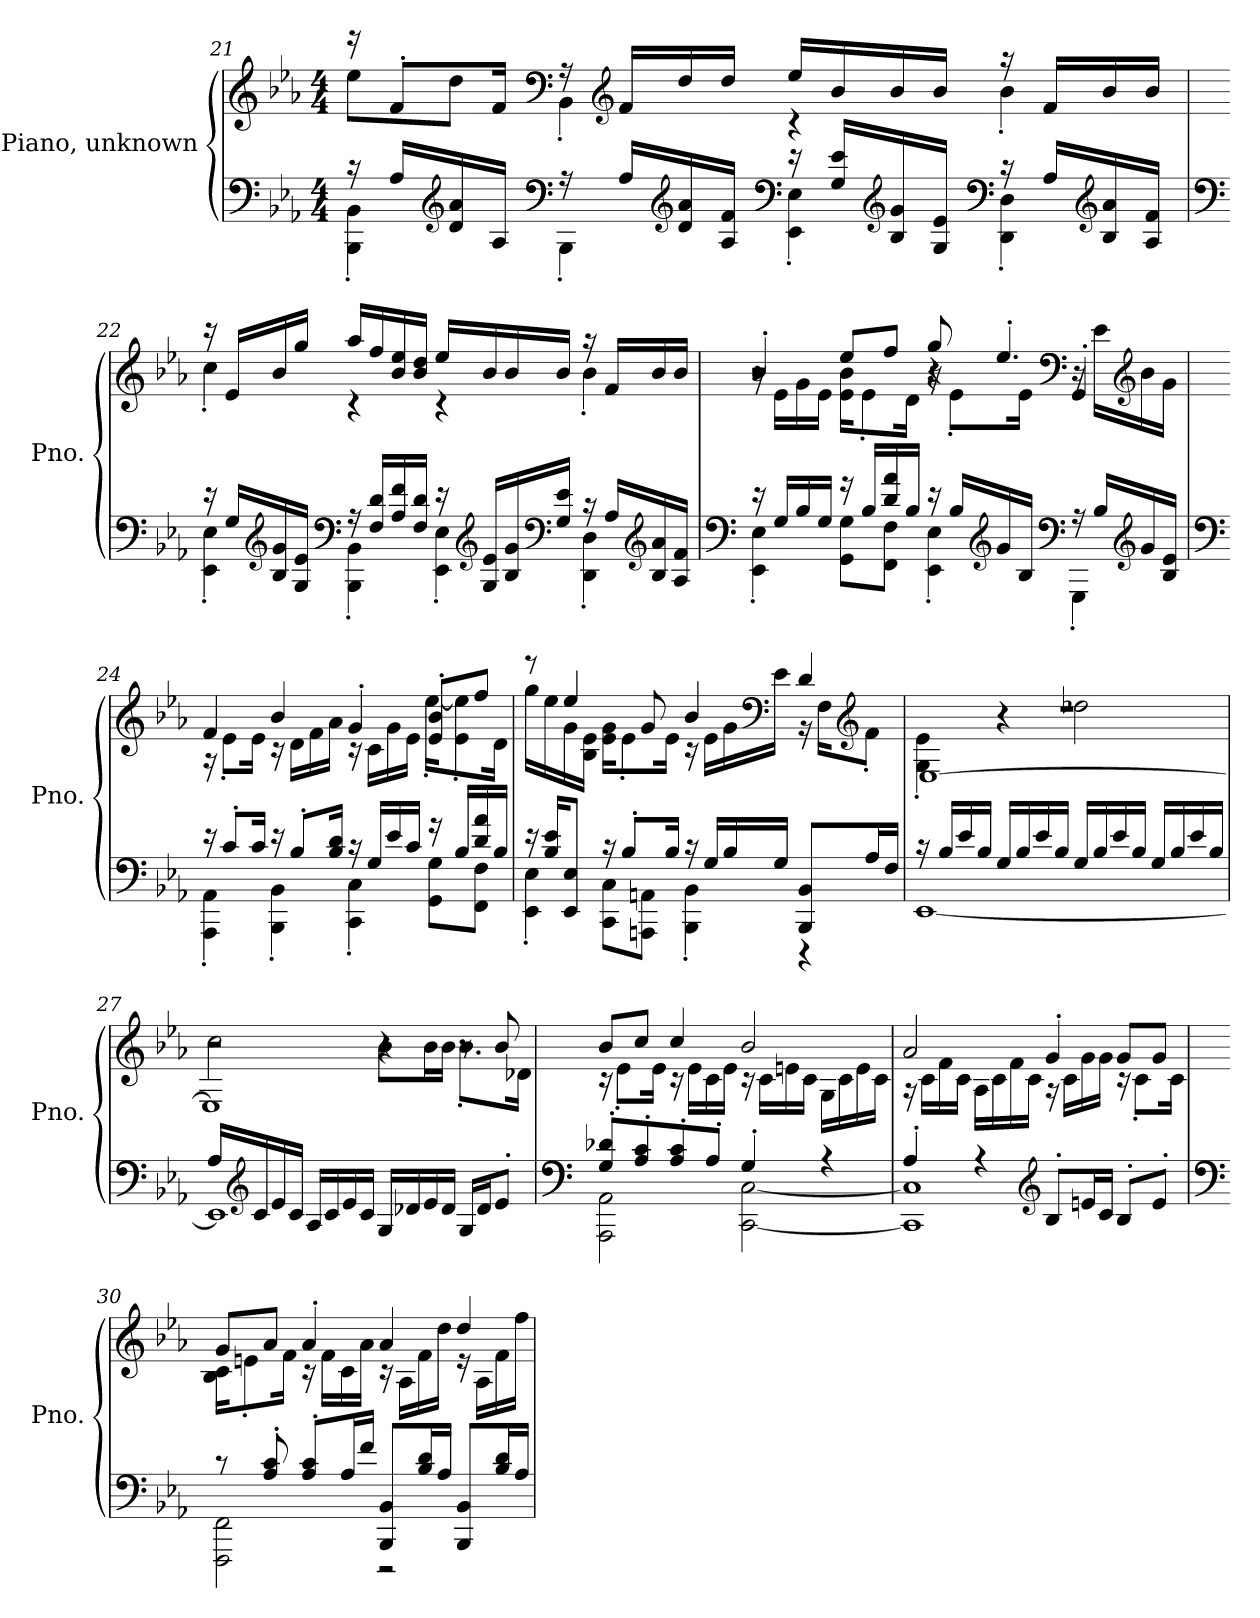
**kern	**kern
*part1	*part1
*staff2	*staff1
*I"Piano, unknown	*
*I'Pno.	*
!!LO:LB:g=z
*clefF4	*clefG2
*k[b-e-a-]	*k[b-e-a-]
*M4/4	*M4/4
=21	=21
*^	*^
16r	4BBB-\' 4BB-\'	16r	8ee-\L
16A-/LL	.	8f'/L	.
*clefG2	*	*	*
16d/ 16a-/	.	.	8dd\J
16A-/JJ	.	16f/Jk	.
*clefF4	*	*clefF4	*
16r	4BBB-'\	16r	4BB-'\
*	*	*clefG2	*
16A-/LL	.	16f/LL	.
*clefG2	*	*	*
16d/ 16a-/	.	16dd/	.
16A-/ 16f/JJ	.	16dd/JJ	.
*clefF4	*	*	*
16r	4EE-\' 4E-\'	16ee-/LL	4r
16G/ 16e-/LL	.	16b-/	.
*clefG2	*	*	*
16B-/ 16g/	.	16b-/	.
16G/ 16e-/JJ	.	16b-/JJ	.
*clefF4	*	*	*
16r	4DD\' 4D\'	16r	4b-'\
16A-/LL	.	16f/LL	.
*clefG2	*	*	*
16B-/ 16a-/	.	16b-/	.
16A-/ 16f/JJ	.	16b-/JJ	.
!!LO:LB:g=z	!!
=22	=22	=22	=22
*clefF4	*	*	*
16r	4EE-\' 4E-\'	16r	4cc'\
16G/LL	.	16e-/LL	.
*clefG2	*	*	*
16B-/ 16g/	.	16b-/	.
16G/ 16e-/JJ	.	16gg/JJ	.
*clefF4	*	*	*
16r	4BBB-\' 4BB-\'	16aa-/LL	4r
16F/ 16d/LL	.	16ff/	.
16A-/ 16f/	.	16b-/ 16ee-/	.
16F/ 16d/JJ	.	16b-/ 16dd/JJ	.
16r	4EE-\' 4E-\'	16ee-/LL	4r
*clefG2	*	*	*
16G/ 16e-/LL	.	16b-/	.
16B-/ 16g/	.	16b-/	.
*clefF4	*	*	*
16G/ 16e-/JJ	.	16b-/JJ	.
16r	4DD\' 4D\'	16r	4b-'\
16A-/LL	.	16f/LL	.
*clefG2	*	*	*
16B-/ 16a-/	.	16b-/	.
16A-/ 16f/JJ	.	16b-/JJ	.
*	*	*v	*v
!!LO:PB:g=z
=23	=23	=23
*clefF4	*	*
*	*	*^
*	*	*	*^
16r	4EE-\' 4E-\'	4b-'/	16r	2r
16G/LL	.	.	16e-\LL	.
16B-/	.	.	16g\	.
16G/JJ	.	.	16e-\JJ	.
16r	8GG\ 8G\L	8ee-/L	16e-\ 16b-\KL	.
16B-/LL	.	.	8e-'\	.
16d/ 16a-/	8FF\ 8F\J	8ff/J	.	.
16B-/JJ	.	.	16d\Jk	.
16r	4EE-\' 4E-\'	8gg/	16r	4r
16B-/LL	.	.	8e-'\L	.
*clefG2	*	*	*	*
16g/	.	4.ee-'/	.	.
16B-/JJ	.	.	16e-\Jk	.
*clefF4	*	*clefF4	*	*
16r	4GGG'\	.	16r	4GG'/
16B-/LL	.	.	16e-\LL	.
*clefG2	*	*clefG2	*	*
16g/	.	.	16b-\	.
16B-/ 16e-/JJ	.	.	16g\JJ	.
*	*	*v	*v	*v
=24	=24	=24
*clefF4	*	*
*	*	*^
16r	4AAA-\' 4AA-\'	4f/	16r
8c'/L	.	.	8e-'\L
16c/Jk	.	.	16e-\Jk
16r	4BBB-\' 4BB-\'	4b-/	16r
8B-'/L	.	.	16d\LL
.	.	.	16f\
16B-/ 16d/Jk	.	.	16a-\JJ
16r	4CC\' 4C\'	4g'/	16r
16G/LL	.	.	16c\LL
16e-/	.	.	16g\
16c/JJ	.	.	16e-\JJ
16r	8GG\ 8G\L	8e-/' 8b-/'L	[16ee-'\KL
16B-/LL	.	.	8e-\' 8ee-\]'
16d/ 16a-/	8FF\ 8F\J	8ff/J	.
16B-/JJ	.	.	16d\Jk
!!LO:LB:g=z	!!
=25	=25	=25	=25
16r	4EE-\' 4E-\'	8r	16gg\LL
16B-/ 16e-/KL	.	.	16ee-\
8EE-/ 8E-/J	.	4ee-/	16g\
.	.	.	16B-\ 16e-\JJ
16r	8CC\ 8C\L	.	16e-\ 16g\KL
8B-'/L	.	.	8e-'\
.	8AAAn\ 8AAn\J	8g/	.
16B-/Jk	.	.	16e-\Jk
16r	4BBB-\' 4BB-\'	4b-/	16r
16G/LL	.	.	16e-\LL
16B-/	.	.	16g\
*	*	*clefF4	*
16G/JJ	.	.	16e-\JJ
8BBB-/ 8BB-/L	4r	4d/	16r
.	.	.	16F\KL
*	*	*clefG2	*
16A-/L	.	.	8f'\J
16F/JJ	.	.	.
=26	=26	=26	=26
*	*	*	*^
16r	[1EE-	1r	4G\' 4e-\'	[1E-
16B-/LL	.	.	.	.
16e-/	.	.	.	.
16B-/JJ	.	.	.	.
16G/LL	.	.	4r	.
16B-/	.	.	.	.
16e-/	.	.	.	.
16B-/JJ	.	.	.	.
16G/LL	.	.	2dd-X\	.
16B-/	.	.	.	.
16e-/	.	.	.	.
16B-/JJ	.	.	.	.
16G/LL	.	.	.	.
16B-/	.	.	.	.
16e-/	.	.	.	.
16B-/JJ	.	.	.	.
!!LO:LB:g=z	!!	!!
=27	=27	=27	=27	=27
16A-/LL	1EE-]	2r	2cc\	1E-]
*clefG2	*	*	*	*
16c/	.	.	.	.
16e-/	.	.	.	.
16c/JJ	.	.	.	.
16A-/LL	.	.	.	.
16c/	.	.	.	.
16e-/	.	.	.	.
16c/JJ	.	.	.	.
16G/LL	.	4r	8b-\L	.
16d-X/	.	.	.	.
16e-/	.	.	16b-\L	.
16d-/JJ	.	.	16b-\JJ	.
16G/LL	.	8r	8.b-'\L	.
16d-/J	.	.	.	.
8e-'/J	.	8b-/	.	.
.	.	.	16d-X\Jk	.
*	*	*v	*v	*v
=28	=28	=28
*clefF4	*	*
*	*	*^
8G/' 8d-X/'L	2AAA-\ 2AA-\	8b-/L	16r
.	.	.	8e-'\L
8A-/' 8c/'	.	8cc/J	.
.	.	.	16e-\Jk
8A-/' 8c/'	.	4cc/	16r
.	.	.	16e-\LL
8A-'/J	.	.	16c\
.	.	.	16e-\JJ
4G'/	[2CC\ [2C\	2b-/	16r
.	.	.	16c\LL
.	.	.	16en\
.	.	.	16c\JJ
4r	.	.	16G\LL
.	.	.	16c\
.	.	.	16e\
.	.	.	16c\JJ
!!LO:LB:g=z	!!
=29	=29	=29	=29
4A-'/	1CC] 1C]	2a-/	16r
.	.	.	16c\LL
.	.	.	16f\
.	.	.	16c\JJ
4r	.	.	16A-\LL
.	.	.	16c\
.	.	.	16f\
.	.	.	16c\JJ
*clefG2	*	*	*
8B-'/L	.	4g'/	16r
.	.	.	16c\LL
16en/L	.	.	16g\
16c/JJ	.	.	16g\JJ
8B-'/L	.	8g/L	16r
.	.	.	8c'\L
8e'/J	.	8g/J	.
.	.	.	16c\Jk
=30	=30	=30	=30
*clefF4	*	*	*
8r	2FFF\ 2FF\	8g/L	16B-\ 16c\KL
.	.	.	8en'\
8A-/' 8c/'	.	8a-/J	.
.	.	.	16f\Jk
8A-/' 8c/'L	.	4a-'/	16r
.	.	.	16f\LL
16A-/L	.	.	16c\
16f/JJ	.	.	16a-\JJ
8BBB-/ 8BB-/L	2r	4a-/	16r
.	.	.	16A-\LL
16B-/ 16d/L	.	.	16f\
16A-/JJ	.	.	16dd\JJ
8BBB-/ 8BB-/L	.	4dd/	16r
.	.	.	16A-\LL
16B-/ 16d/L	.	.	16f\
16A-/JJ	.	.	16ff\JJ
*v	*v	*	*
*	*v	*v
=	=
*-	*-
